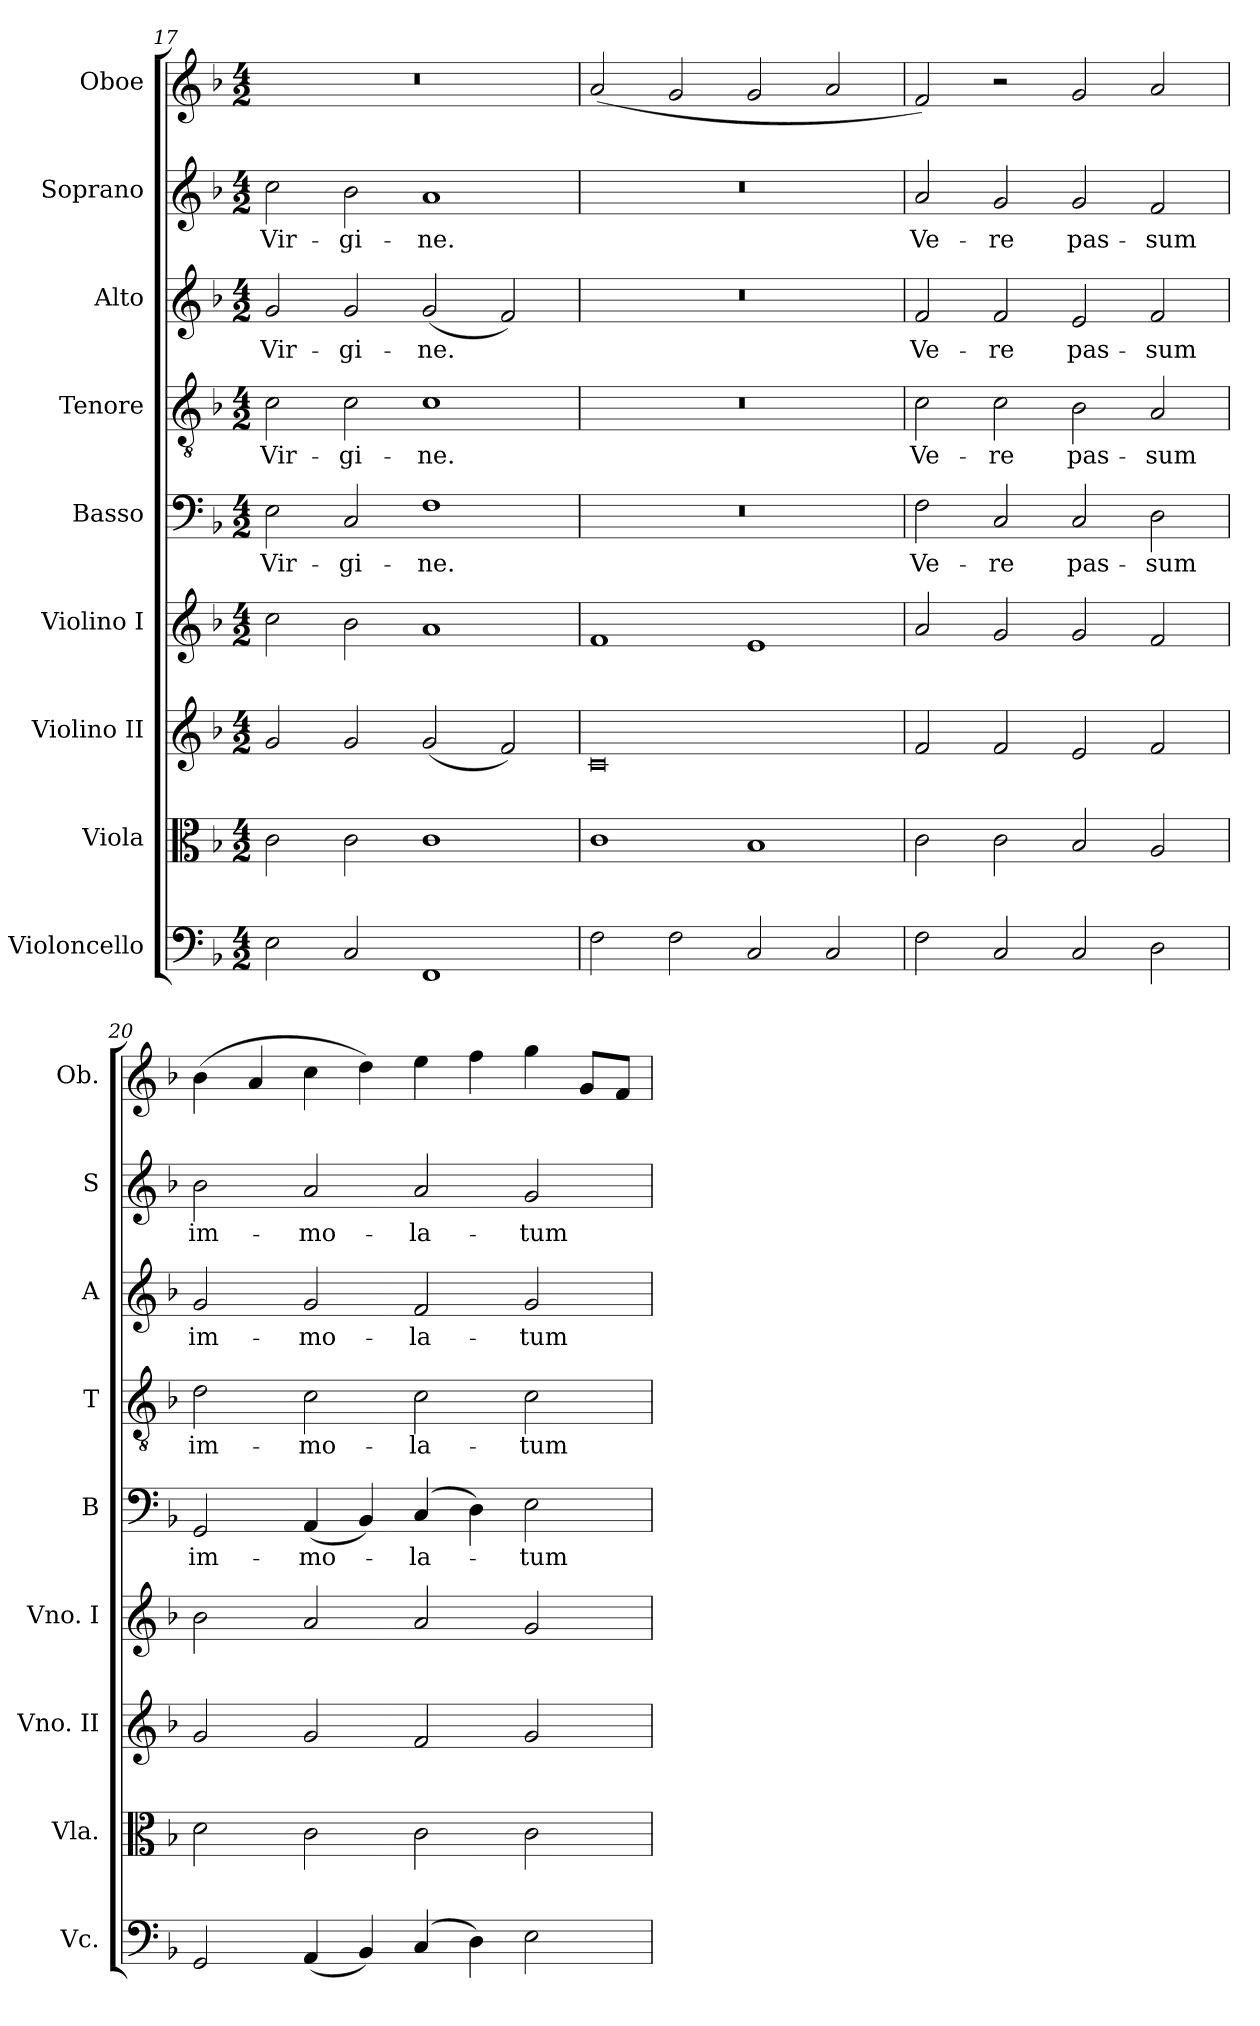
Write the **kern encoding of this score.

**kern	**kern	**kern	**kern	**kern	**text	**kern	**text	**kern	**text	**kern	**text	**kern
*part9	*part8	*part7	*part6	*part5	*part5	*part4	*part4	*part3	*part3	*part2	*part2	*part1
*staff9	*staff8	*staff7	*staff6	*staff5	*staff5	*staff4	*staff4	*staff3	*staff3	*staff2	*staff2	*staff1
*I"Violoncello	*I"Viola	*I"Violino II	*I"Violino I	*I"Basso	*	*I"Tenore	*	*I"Alto	*	*I"Soprano	*	*I"Oboe
*I'Vc.	*I'Vla.	*I'Vno. II	*I'Vno. I	*I'B	*	*I'T	*	*I'A	*	*I'S	*	*I'Ob.
!!LO:PB:g=z
*clefF4	*clefC3	*clefG2	*clefG2	*clefF4	*	*clefGv2	*	*clefG2	*	*clefG2	*	*clefG2
*k[b-]	*k[b-]	*k[b-]	*k[b-]	*k[b-]	*	*k[b-]	*	*k[b-]	*	*k[b-]	*	*k[b-]
*F:	*F:	*F:	*F:	*F:	*	*F:	*	*F:	*	*F:	*	*F:
*M4/2	*M4/2	*M4/2	*M4/2	*M4/2	*	*M4/2	*	*M4/2	*	*M4/2	*	*M4/2
=17	=17	=17	=17	=17	=17	=17	=17	=17	=17	=17	=17	=17
2E\	2c\	2g/	2cc\	2E\	Vir-	2c\	Vir-	2g/	Vir-	2cc\	Vir-	0r
2C/	2c\	2g/	2b-\	2C/	-gi-	2c\	-gi-	2g/	-gi-	2b-\	-gi-	.
1FF	1c	(2g/	1a	1F	-ne.	1c	-ne.	(2g/	-ne.	1a	-ne.	.
.	.	2f/)	.	.	.	.	.	2f/)	.	.	.	.
=18	=18	=18	=18	=18	=18	=18	=18	=18	=18	=18	=18	=18
2F\	1c	0c	1f	0r	.	0r	.	0r	.	0r	.	(2a/
2F\	.	.	.	.	.	.	.	.	.	.	.	2g/
2C/	1B-	.	1e	.	.	.	.	.	.	.	.	2g/
2C/	.	.	.	.	.	.	.	.	.	.	.	2a/
=19	=19	=19	=19	=19	=19	=19	=19	=19	=19	=19	=19	=19
2F\	2c\	2f/	2a/	2F\	Ve-	2c\	Ve-	2f/	Ve-	2a/	Ve-	2f/)
2C/	2c\	2f/	2g/	2C/	-re	2c\	-re	2f/	-re	2g/	-re	2r
2C/	2B-/	2e/	2g/	2C/	pas-	2B-\	pas-	2e/	pas-	2g/	pas-	2g/
2D\	2A/	2f/	2f/	2D\	-sum	2A/	-sum	2f/	-sum	2f/	-sum	2a/
=20	=20	=20	=20	=20	=20	=20	=20	=20	=20	=20	=20	=20
2GG/	2d\	2g/	2b-\	2GG/	im-	2d\	im-	2g/	im-	2b-\	im-	(4b-\
.	.	.	.	.	.	.	.	.	.	.	.	4a/
(4AA/	2c\	2g/	2a/	(4AA/	-mo-	2c\	-mo-	2g/	-mo-	2a/	-mo-	4cc\
4BB-/)	.	.	.	4BB-/)	.	.	.	.	.	.	.	4dd\)
(4C/	2c\	2f/	2a/	(4C/	-la-	2c\	-la-	2f/	-la-	2a/	-la-	4ee\
4D\)	.	.	.	4D\)	.	.	.	.	.	.	.	4ff\
2E\	2c\	2g/	2g/	2E\	-tum	2c\	-tum	2g/	-tum	2g/	-tum	4gg\
.	.	.	.	.	.	.	.	.	.	.	.	8g/L
.	.	.	.	.	.	.	.	.	.	.	.	8f/J
=	=	=	=	=	=	=	=	=	=	=	=	=
*-	*-	*-	*-	*-	*-	*-	*-	*-	*-	*-	*-	*-
